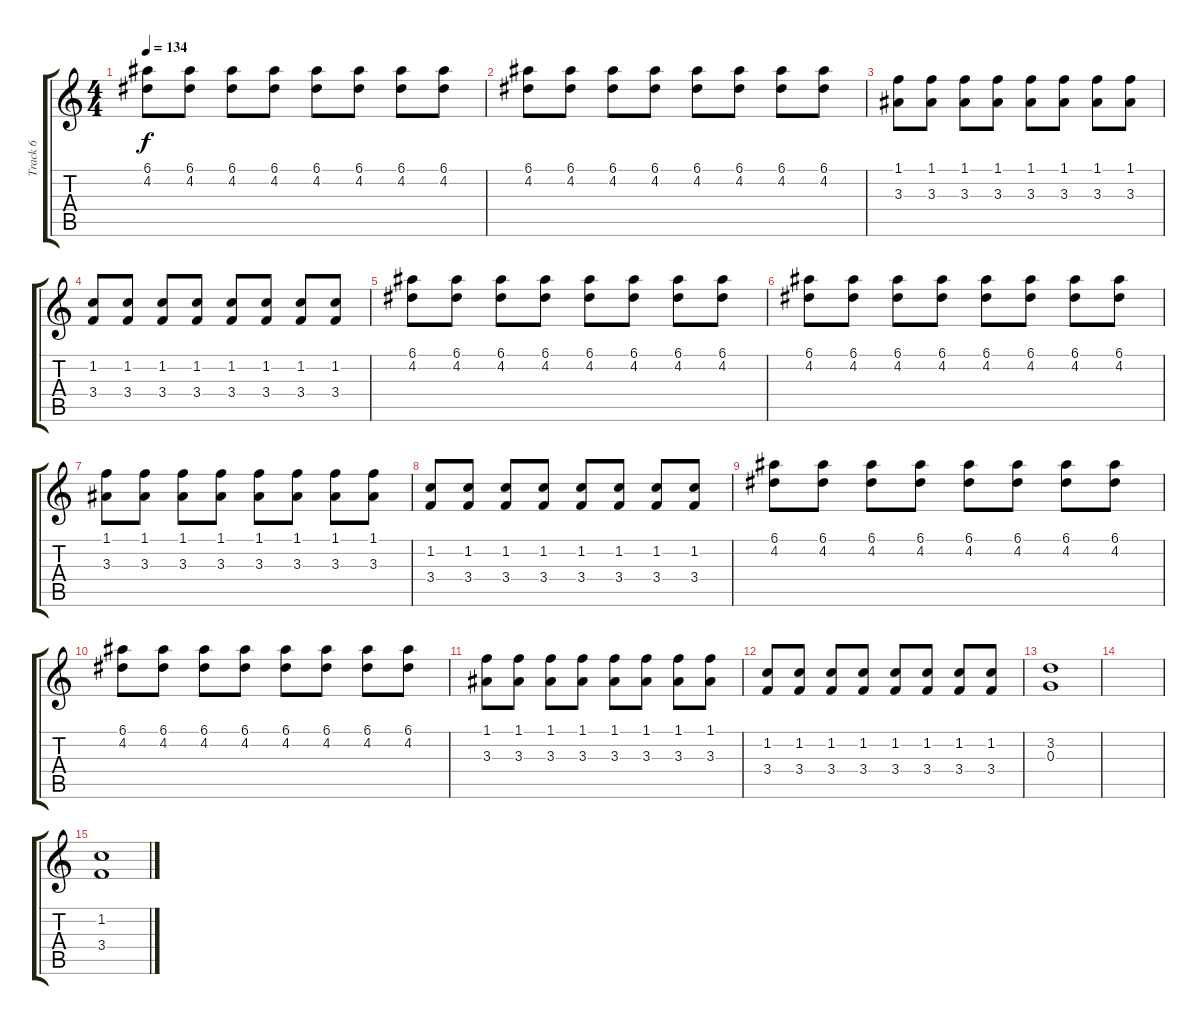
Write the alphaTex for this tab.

\track ("Track 6" "Track 6") {instrument overdrivenguitar}
\staff {score tabs}
\tuning (E4 B3 G3 D3 A2 E2) {hide}
\ts (4 4)
\tempo 134
\clef g2
\ks c
(6.1 4.2).8{dy f} (6.1 4.2).8 (6.1 4.2).8 (6.1 4.2).8 (6.1 4.2).8 (6.1 4.2).8 (6.1 4.2).8 (6.1 4.2).8 |
(6.1 4.2).8 (6.1 4.2).8 (6.1 4.2).8 (6.1 4.2).8 (6.1 4.2).8 (6.1 4.2).8 (6.1 4.2).8 (6.1 4.2).8 |
(1.1 3.3).8 (1.1 3.3).8 (1.1 3.3).8 (1.1 3.3).8 (1.1 3.3).8 (1.1 3.3).8 (1.1 3.3).8 (1.1 3.3).8 |
(1.2 3.4).8 (1.2 3.4).8 (1.2 3.4).8 (1.2 3.4).8 (1.2 3.4).8 (1.2 3.4).8 (1.2 3.4).8 (1.2 3.4).8 |
(6.1 4.2).8 (6.1 4.2).8 (6.1 4.2).8 (6.1 4.2).8 (6.1 4.2).8 (6.1 4.2).8 (6.1 4.2).8 (6.1 4.2).8 |
(6.1 4.2).8 (6.1 4.2).8 (6.1 4.2).8 (6.1 4.2).8 (6.1 4.2).8 (6.1 4.2).8 (6.1 4.2).8 (6.1 4.2).8 |
(1.1 3.3).8 (1.1 3.3).8 (1.1 3.3).8 (1.1 3.3).8 (1.1 3.3).8 (1.1 3.3).8 (1.1 3.3).8 (1.1 3.3).8 |
(1.2 3.4).8 (1.2 3.4).8 (1.2 3.4).8 (1.2 3.4).8 (1.2 3.4).8 (1.2 3.4).8 (1.2 3.4).8 (1.2 3.4).8 |
(6.1 4.2).8 (6.1 4.2).8 (6.1 4.2).8 (6.1 4.2).8 (6.1 4.2).8 (6.1 4.2).8 (6.1 4.2).8 (6.1 4.2).8 |
(6.1 4.2).8 (6.1 4.2).8 (6.1 4.2).8 (6.1 4.2).8 (6.1 4.2).8 (6.1 4.2).8 (6.1 4.2).8 (6.1 4.2).8 |
(1.1 3.3).8 (1.1 3.3).8 (1.1 3.3).8 (1.1 3.3).8 (1.1 3.3).8 (1.1 3.3).8 (1.1 3.3).8 (1.1 3.3).8 |
(1.2 3.4).8 (1.2 3.4).8 (1.2 3.4).8 (1.2 3.4).8 (1.2 3.4).8 (1.2 3.4).8 (1.2 3.4).8 (1.2 3.4).8 |
(3.2 0.3).1 |
|
(1.2 3.4).1
